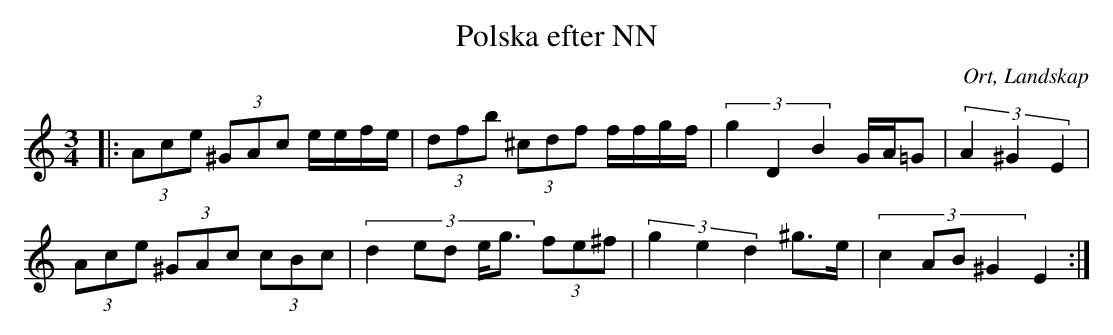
X:1
T:Polska efter NN
O:Ort, Landskap
M:3/4
L:1/8
K:C
|: (3 Ace (3^GAc e/e/f/e/| (3 dfb (3^cdf f/f/g/f/|(3:2:3 g2 D2 B2 G/A/=G|(3:2:3  2 A2 ^G2 E2|
(3 Ace (3^GAc (3cBc| (3:2:5 d2 ed e<g (3fe^f|(3:2:3 g2 e2 d2 ^g>e|(3:2:4 c2 AB ^G2 E2:|
